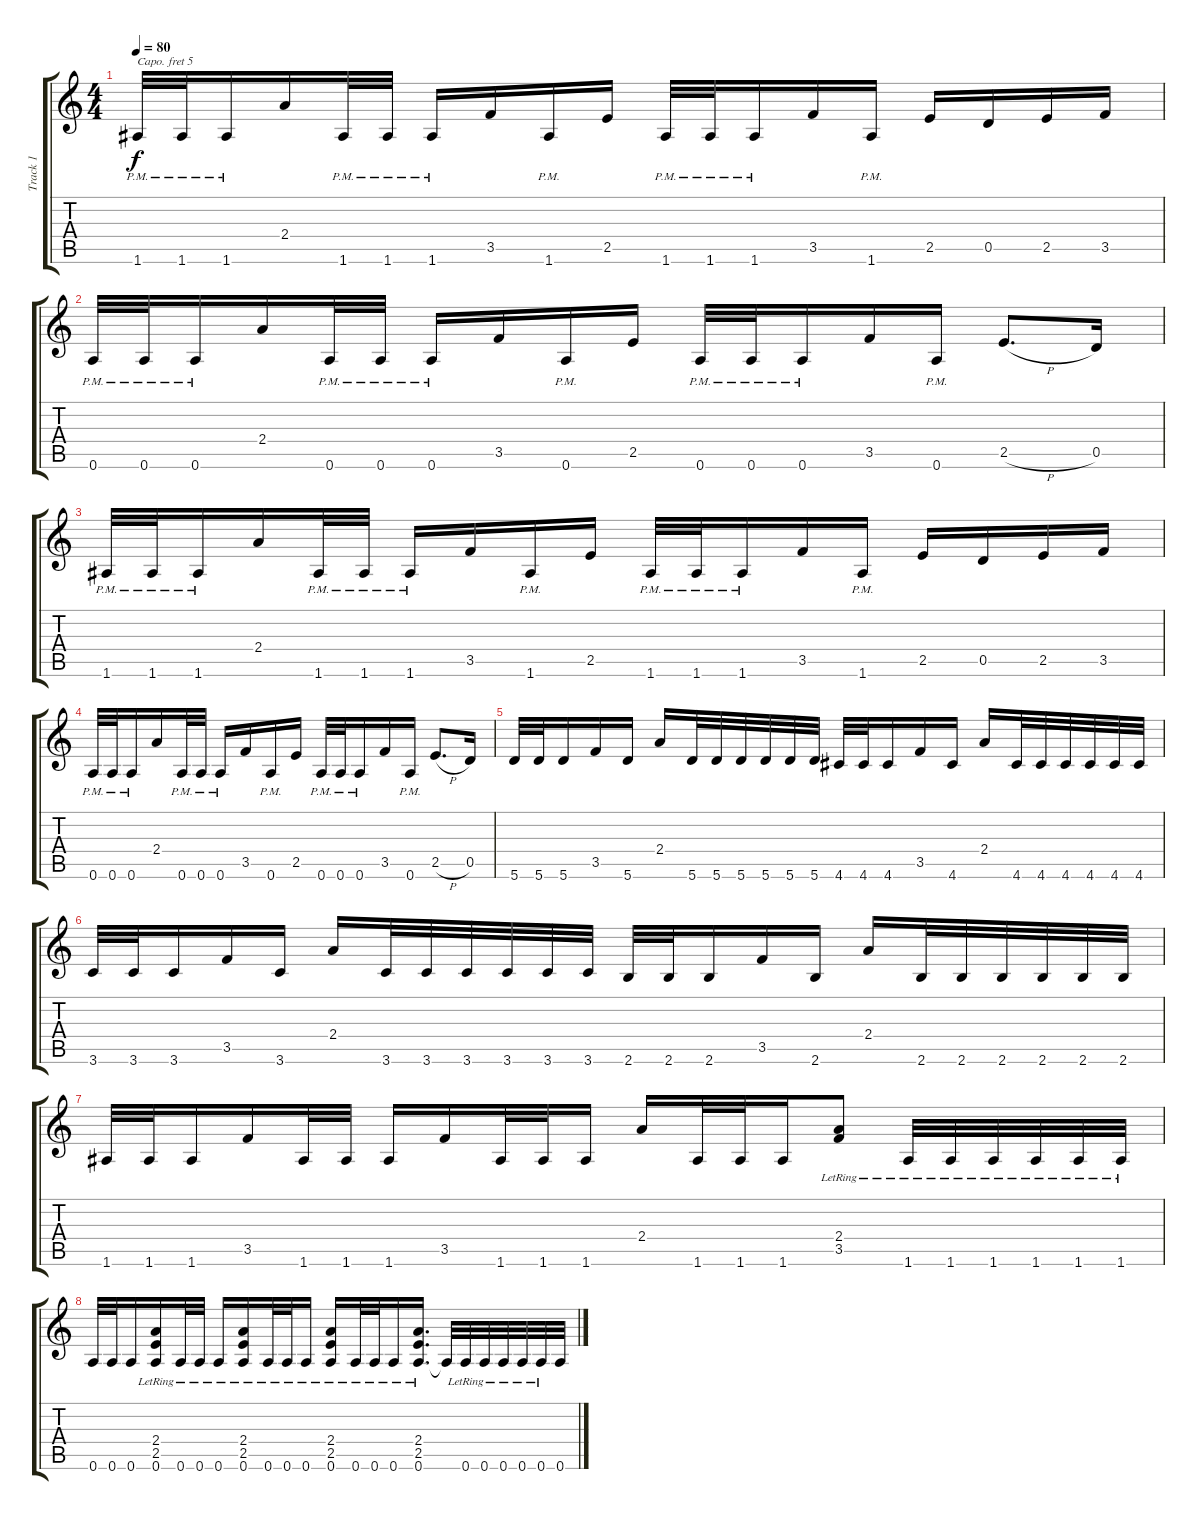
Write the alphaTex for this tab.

\track ("Track 1" "Track 1") {instrument acousticguitarsteel}
\staff {score tabs}
\capo 5
\tuning (E4 B3 G3 D3 A2 E2) {hide}
\ts (4 4)
\tempo 80
\clef g2
\ks c
1.6{pm}.32{dy f} 1.6{pm}.32 1.6{pm}.16 2.4.16 1.6{pm}.32 1.6{pm}.32 1.6{pm}.16 3.5.16 1.6{pm}.16 2.5.16 1.6{pm}.32 1.6{pm}.32 1.6{pm}.16 3.5.16 1.6{pm}.16 2.5.16 0.5.16 2.5.16 3.5.16 |
0.6{pm}.32 0.6{pm}.32 0.6{pm}.16 2.4.16 0.6{pm}.32 0.6{pm}.32 0.6{pm}.16 3.5.16 0.6{pm}.16 2.5.16 0.6{pm}.32 0.6{pm}.32 0.6{pm}.16 3.5.16 0.6{pm}.16 2.5{h}.8{d} 0.5.16 |
1.6{pm}.32 1.6{pm}.32 1.6{pm}.16 2.4.16 1.6{pm}.32 1.6{pm}.32 1.6{pm}.16 3.5.16 1.6{pm}.16 2.5.16 1.6{pm}.32 1.6{pm}.32 1.6{pm}.16 3.5.16 1.6{pm}.16 2.5.16 0.5.16 2.5.16 3.5.16 |
0.6{pm}.32 0.6{pm}.32 0.6{pm}.16 2.4.16 0.6{pm}.32 0.6{pm}.32 0.6{pm}.16 3.5.16 0.6{pm}.16 2.5.16 0.6{pm}.32 0.6{pm}.32 0.6{pm}.16 3.5.16 0.6{pm}.16 2.5{h}.8{d} 0.5.16 |
5.6.32 5.6.32 5.6.16 3.5.16 5.6.16 2.4.16 5.6.32 5.6.32 5.6.32 5.6.32 5.6.32 5.6.32 4.6.32 4.6.32 4.6.16 3.5.16 4.6.16 2.4.16 4.6.32 4.6.32 4.6.32 4.6.32 4.6.32 4.6.32 |
3.6.32 3.6.32 3.6.16 3.5.16 3.6.16 2.4.16 3.6.32 3.6.32 3.6.32 3.6.32 3.6.32 3.6.32 2.6.32 2.6.32 2.6.16 3.5.16 2.6.16 2.4.16 2.6.32 2.6.32 2.6.32 2.6.32 2.6.32 2.6.32 |
1.6.32 1.6.32 1.6.16 3.5.16 1.6.32 1.6.32 1.6.16 3.5.16 1.6.32 1.6.32 1.6.16 2.4.16 1.6.32 1.6.32 1.6.16 (2.4{lr} 3.5{lr}).8 1.6{lr}.32 1.6{lr}.32 1.6{lr}.32 1.6{lr}.32 1.6{lr}.32 1.6{lr}.32 |
0.6.32 0.6.32 0.6.16 (2.4{lr} 2.5{lr} 0.6{lr}).16 0.6{lr}.32 0.6{lr}.32 0.6{lr}.16 (2.4{lr} 2.5{lr} 0.6{lr}).16 0.6{lr}.32 0.6{lr}.32 0.6{lr}.16 (2.4{lr} 2.5{lr} 0.6{lr}).16 0.6{lr}.32 0.6{lr}.32 0.6{lr}.16 (2.4{lr} 2.5{lr} 0.6{lr}).16{d} 0.6{t}.32 0.6{lr}.32 0.6{lr}.32 0.6{lr}.32 0.6{lr}.32 0.6{lr}.32 0.6.32
